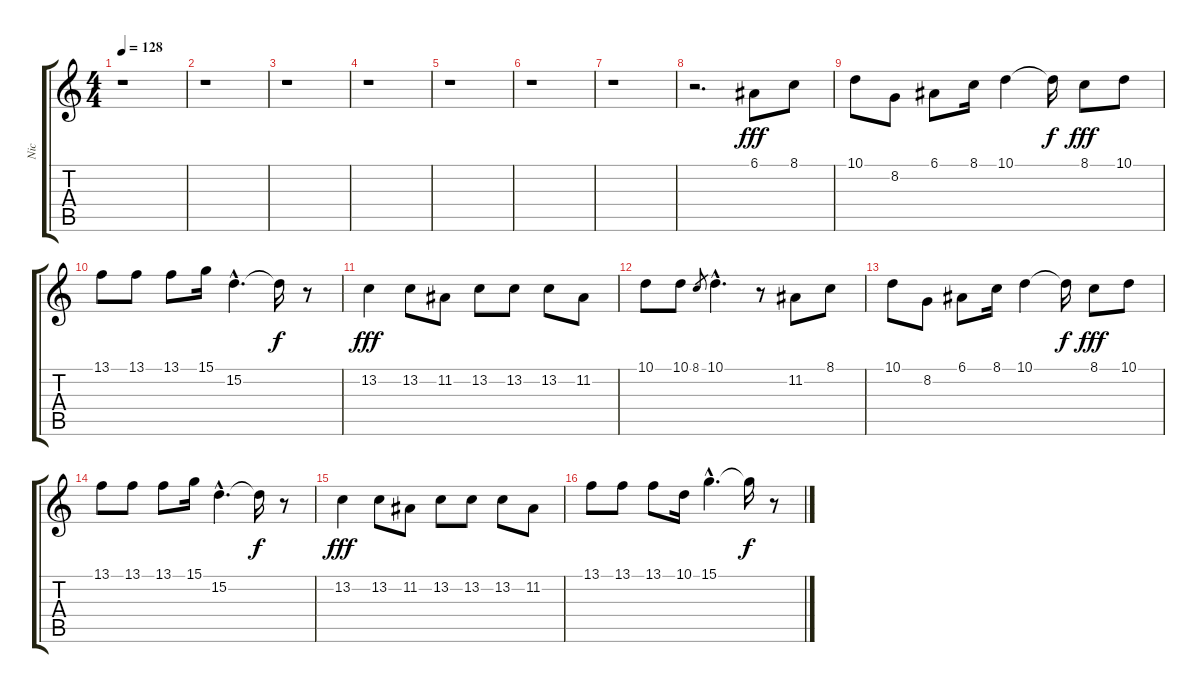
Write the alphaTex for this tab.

\track ("Nic" "Nic") {instrument altosax}
\staff {score tabs}
\tuning (E4 B3 G3 D3 A2 E2) {hide}
\ts (4 4)
\tempo 128
\clef g2
\ks c
r.1{dy fff instrument altosax} |
r.1 |
r.1 |
r.1 |
r.1 |
r.1 |
r.1 |
r.2{d} 6.1.8 8.1.8 |
10.1.8 8.2.8 6.1.8 8.1.16 10.1.4 10.1{t}.16{dy f} 8.1.8{dy fff} 10.1.8 |
13.1.8 13.1.8 13.1.8 15.1.16 15.2{hac}.4{d} 15.2{t}.16{dy f} r.8 |
13.2.4{dy fff} 13.2.8 11.2.8 13.2.8 13.2.8 13.2.8 11.2.8 |
10.1.8 10.1.8 8.1.8{gr} 10.1{hac}.4{d} r.8 11.2.8 8.1.8 |
10.1.8 8.2.8 6.1.8 8.1.16 10.1.4 10.1{t}.16{dy f} 8.1.8{dy fff} 10.1.8 |
13.1.8 13.1.8 13.1.8 15.1.16 15.2{hac}.4{d} 15.2{t}.16{dy f} r.8 |
13.2.4{dy fff} 13.2.8 11.2.8 13.2.8 13.2.8 13.2.8 11.2.8 |
13.1.8 13.1.8 13.1.8 10.1.16 15.1{hac}.4{d} 15.1{t}.16{dy f} r.8
